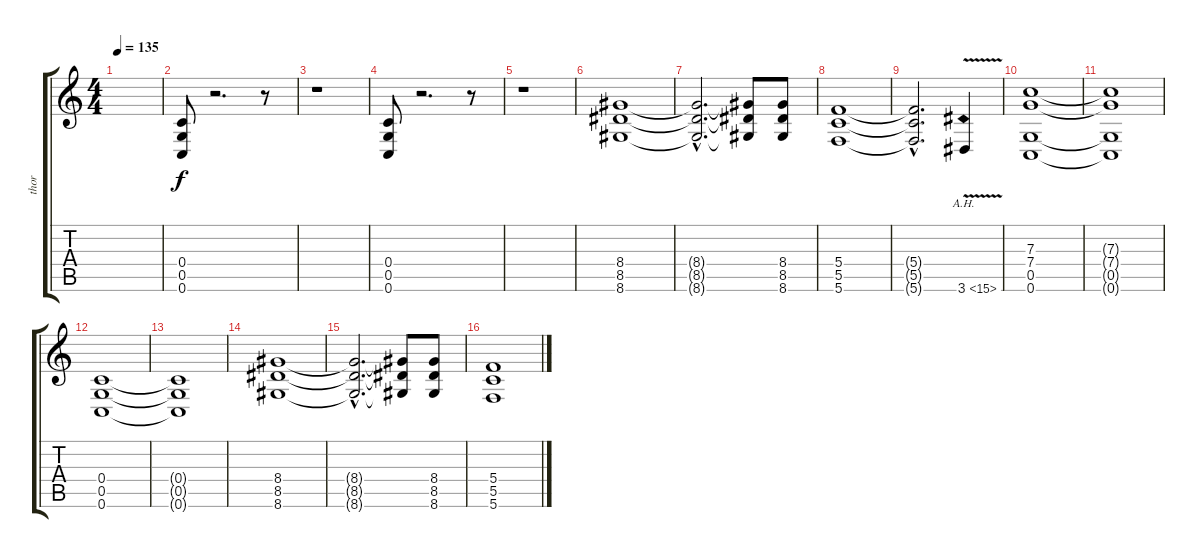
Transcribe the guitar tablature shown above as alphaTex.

\track ("thor" "thor") {instrument distortionguitar}
\staff {score tabs}
\tuning (D4 A3 F3 C3 G2 C2) {hide}
\ts (4 4)
\tempo 135
\clef g2
\ks c
|
(0.4 0.5 0.6).8 r.2{d} r.8 |
r.1 |
(0.4 0.5 0.6).8 r.2{d} r.8 |
r.1 |
(8.4 8.5 8.6).1 |
(8.4{hac t} 8.5{hac t} 8.6{hac t}).2{d} (8.4{t} 8.5{t} 8.6{t}).8 (8.4 8.5 8.6).8 |
(5.4 5.5 5.6).1 |
(5.4{hac t} 5.5{hac t} 5.6{hac t}).2{d} 3.6{ah 12 v}.4 |
(7.3 7.4 0.5 0.6).1 |
(7.3{t} 7.4{t} 0.5{t} 0.6{t}).1 |
(0.4 0.5 0.6).1 |
(0.4{t} 0.5{t} 0.6{t}).1 |
(8.4 8.5 8.6).1 |
(8.4{hac t} 8.5{hac t} 8.6{hac t}).2{d} (8.4{t} 8.5{t} 8.6{t}).8 (8.4 8.5 8.6).8 |
(5.4 5.5 5.6).1
